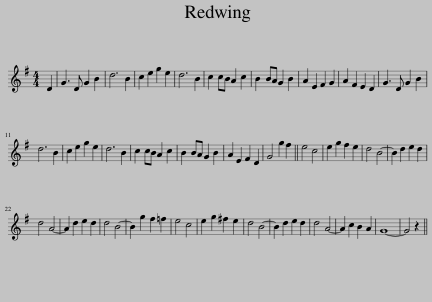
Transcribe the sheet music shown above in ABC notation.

X:1
L:1/8
M:4/4
I:linebreak $
K:G
V:1 treble
V:1
 D2 | G3 D G2 B2 | d6 B2 | c2 e2 g2 e2 | d6 B2 | %5
 c2 cB A2 c2 | B2 BA G2 B2 | A2 E2 F2 G2 | A2 F2 E2 D2 | G3 D G2 B2 |$ %10
 d6 B2 | c2 e2 g2 e2 | d6 B2 | c2 cB A2 c2 | B2 BA G2 B2 | %15
 A2 E2 F2 D2 | G4 g2 f2 || e4 c4 | e2 g2 f2 e2 | d4 B4- | %20
 B2 d2 e2 d2 |$ d4 A4- | A2 d2 e2 d2 | d4 B4- | B2 g2 f2 =f2 | %25
 e4 c4 | e2 g2 ^f2 e2 | d4 B4- | B2 d2 e2 d2 | d4 A4- | %30
 A2 c2 B2 A2 | G8- | G4 z2 || %33
